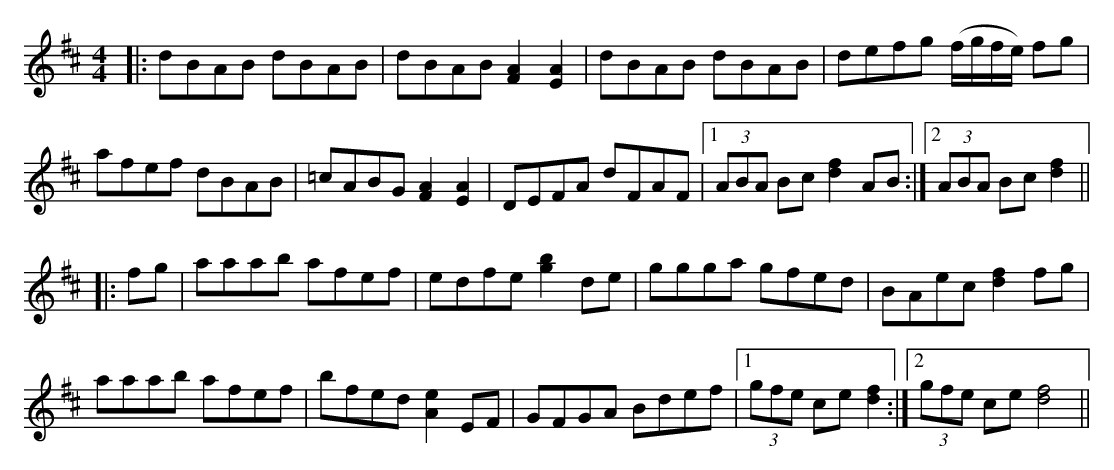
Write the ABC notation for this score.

X:1
M:4/4
K:D
|:dBAB dBAB|dBAB [AF]2 [AE]2|dBAB dBAB|defg (f/g/f/e/) fg|
afef dBAB|=cABG [AF]2 [AE]2|DEFA dFAF|1 (3ABA Bc [fd]2 AB:|2 (3ABA Bc [fd]2||
|:fg|aaab afef|edfe [gb]2 de|ggga gfed|BAec [fd]2 fg|
aaab afef|bfed [eA]2 EF|GFGA Bdef|1 (3gfe ce [fd]2:|2 (3gfe ce [fd]4||
